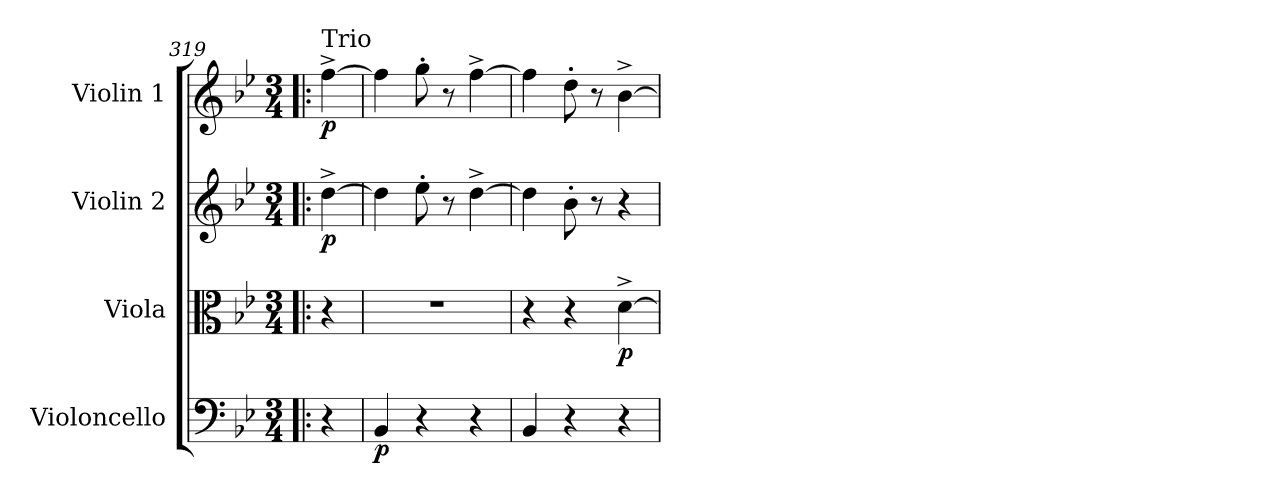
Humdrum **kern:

**kern	**dynam	**kern	**dynam	**kern	**dynam	**kern	**dynam
*part4	*part4	*part3	*part3	*part2	*part2	*part1	*part1
*staff4	*staff4	*staff3	*staff3	*staff2	*staff2	*staff1	*staff1
*I"Violoncello	*	*I"Viola	*	*I"Violin 2	*	*I"Violin 1	*
*I'Vc	*	*I'Vla	*	*I'Vln	*	*I'Vln	*
!!LO:LB:g=z
*clefF4	*	*clefC3	*	*clefG2	*	*clefG2	*
*k[b-e-]	*	*k[b-e-]	*	*k[b-e-]	*	*k[b-e-]	*
*M3/4	*	*M3/4	*	*M3/4	*	*M3/4	*
=319!|:	=319!|:	=319!|:	=319!|:	=319!|:	=319!|:	=319!|:	=319!|:
!	!	!	!	!	!	!LO:TX:a:t=Trio	!
!	!	!	!	!	!LO:DY:b	!	!LO:DY:b
4r	.	4r	.	[4dd^\	p	[4ff^\	p
=320	=320	=320	=320	=320	=320	=320	=320
!	!LO:DY:b	!	!	!	!	!	!
4BB-/	p	2.r	.	4dd\]	.	4ff\]	.
4r	.	.	.	8ee-'\	.	8gg'\	.
.	.	.	.	8r	.	8r	.
4r	.	.	.	[4dd^\	.	[4ff^\	.
=321	=321	=321	=321	=321	=321	=321	=321
4BB-/	.	4r	.	4dd\]	.	4ff\]	.
4r	.	4r	.	8b-'\	.	8dd'\	.
.	.	.	.	8r	.	8r	.
!	!	!	!LO:DY:b	!	!	!	!
4r	.	[4d^\	p	4r	.	[4b-^\	.
=	=	=	=	=	=	=	=
*-	*-	*-	*-	*-	*-	*-	*-
